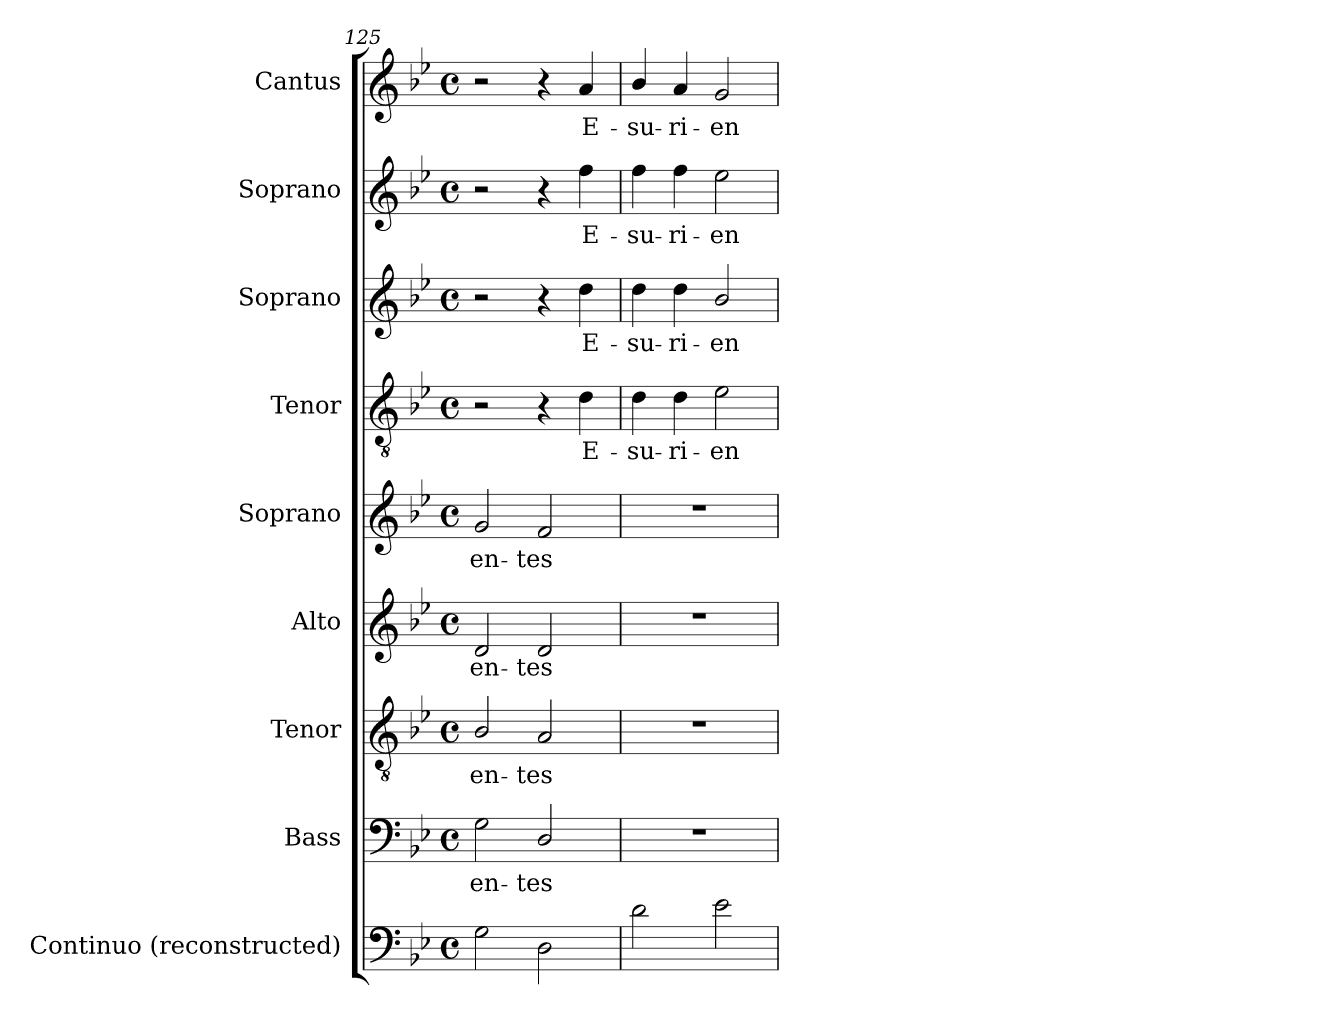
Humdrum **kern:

**kern	**kern	**text	**kern	**text	**kern	**text	**kern	**text	**kern	**text	**kern	**text	**kern	**text	**kern	**text
*part9	*part8	*part8	*part7	*part7	*part6	*part6	*part5	*part5	*part4	*part4	*part3	*part3	*part2	*part2	*part1	*part1
*staff9	*staff8	*staff8	*staff7	*staff7	*staff6	*staff6	*staff5	*staff5	*staff4	*staff4	*staff3	*staff3	*staff2	*staff2	*staff1	*staff1
*I"Continuo (reconstructed)	*I"Bass	*	*I"Tenor	*	*I"Alto	*	*I"Soprano	*	*I"Tenor	*	*I"Soprano	*	*I"Soprano	*	*I"Cantus	*
*I'Cont.	*I'B.	*	*I'T.	*	*I'A.	*	*I'S.	*	*I'T.	*	*I'S.	*	*I'S.	*	*	*
*clefF4	*clefF4	*	*clefGv2	*	*clefG2	*	*clefG2	*	*clefGv2	*	*clefG2	*	*clefG2	*	*clefG2	*
*	*	*	*ITrd7c12	*	*	*	*	*	*ITrd7c12	*	*	*	*	*	*	*
*k[b-e-]	*k[b-e-]	*	*k[b-e-]	*	*k[b-e-]	*	*k[b-e-]	*	*k[b-e-]	*	*k[b-e-]	*	*k[b-e-]	*	*k[b-e-]	*
*g:	*g:	*	*g:	*	*g:	*	*g:	*	*g:	*	*g:	*	*g:	*	*g:	*
*M4/4	*M4/4	*	*M4/4	*	*M4/4	*	*M4/4	*	*M4/4	*	*M4/4	*	*M4/4	*	*M4/4	*
*met(c)	*met(c)	*	*met(c)	*	*met(c)	*	*met(c)	*	*met(c)	*	*met(c)	*	*met(c)	*	*met(c)	*
=125	=125	=125	=125	=125	=125	=125	=125	=125	=125	=125	=125	=125	=125	=125	=125	=125
!	!	!LO:LY:b:color=#000000	!	!	!	!	!	!	!	!	!	!	!	!	!	!
!	!	!	!	!LO:LY:b:color=#000000	!	!	!	!	!	!	!	!	!	!	!	!
!	!	!	!	!	!	!LO:LY:b:color=#000000	!	!	!	!	!	!	!	!	!	!
!	!	!	!	!	!	!	!	!LO:LY:b:color=#000000	!	!	!	!	!	!	!	!
2Gi\	2Gi\	-en-	2BB-i/	-en-	2di/	-en-	2gi/	-en-	2r	.	2r	.	2r	.	2r	.
!	!	!LO:LY:b:color=#000000	!	!	!	!	!	!	!	!	!	!	!	!	!	!
!	!	!	!	!LO:LY:b:color=#000000	!	!	!	!	!	!	!	!	!	!	!	!
!	!	!	!	!	!	!LO:LY:b:color=#000000	!	!	!	!	!	!	!	!	!	!
!	!	!	!	!	!	!	!	!LO:LY:b:color=#000000	!	!	!	!	!	!	!	!
2Di\	2Di/	-tes	2AAi/	-tes	2di/	-tes	2fi/	-tes	4r	.	4r	.	4r	.	4r	.
!	!	!	!	!	!	!	!	!	!	!LO:LY:b:color=#000000	!	!	!	!	!	!
!	!	!	!	!	!	!	!	!	!	!	!	!LO:LY:b:color=#000000	!	!	!	!
!	!	!	!	!	!	!	!	!	!	!	!	!	!	!LO:LY:b:color=#000000	!	!
!	!	!	!	!	!	!	!	!	!	!	!	!	!	!	!	!LO:LY:b:color=#000000
.	.	.	.	.	.	.	.	.	4Di\	E-	4ddi\	E-	4ffi\	E-	4ai/	E-
=126	=126	=126	=126	=126	=126	=126	=126	=126	=126	=126	=126	=126	=126	=126	=126	=126
!	!	!	!	!	!	!	!	!	!	!LO:LY:b:color=#000000	!	!	!	!	!	!
!	!	!	!	!	!	!	!	!	!	!	!	!LO:LY:b:color=#000000	!	!	!	!
!	!	!	!	!	!	!	!	!	!	!	!	!	!	!LO:LY:b:color=#000000	!	!
!	!	!	!	!	!	!	!	!	!	!	!	!	!	!	!	!LO:LY:b:color=#000000
2di\	1r	.	1r	.	1r	.	1r	.	4Di\	-su-	4ddi\	-su-	4ffi\	-su-	4b-i/	-su-
!	!	!	!	!	!	!	!	!	!	!LO:LY:b:color=#000000	!	!	!	!	!	!
!	!	!	!	!	!	!	!	!	!	!	!	!LO:LY:b:color=#000000	!	!	!	!
!	!	!	!	!	!	!	!	!	!	!	!	!	!	!LO:LY:b:color=#000000	!	!
!	!	!	!	!	!	!	!	!	!	!	!	!	!	!	!	!LO:LY:b:color=#000000
.	.	.	.	.	.	.	.	.	4Di\	-ri-	4ddi\	-ri-	4ffi\	-ri-	4ai/	-ri-
!	!	!	!	!	!	!	!	!	!	!LO:LY:b:color=#000000	!	!	!	!	!	!
!	!	!	!	!	!	!	!	!	!	!	!	!LO:LY:b:color=#000000	!	!	!	!
!	!	!	!	!	!	!	!	!	!	!	!	!	!	!LO:LY:b:color=#000000	!	!
!	!	!	!	!	!	!	!	!	!	!	!	!	!	!	!	!LO:LY:b:color=#000000
2e-i\	.	.	.	.	.	.	.	.	2E-i\	-en-	2b-i/	-en-	2ee-i\	-en-	2gi/	-en-
=	=	=	=	=	=	=	=	=	=	=	=	=	=	=	=	=
*-	*-	*-	*-	*-	*-	*-	*-	*-	*-	*-	*-	*-	*-	*-	*-	*-
